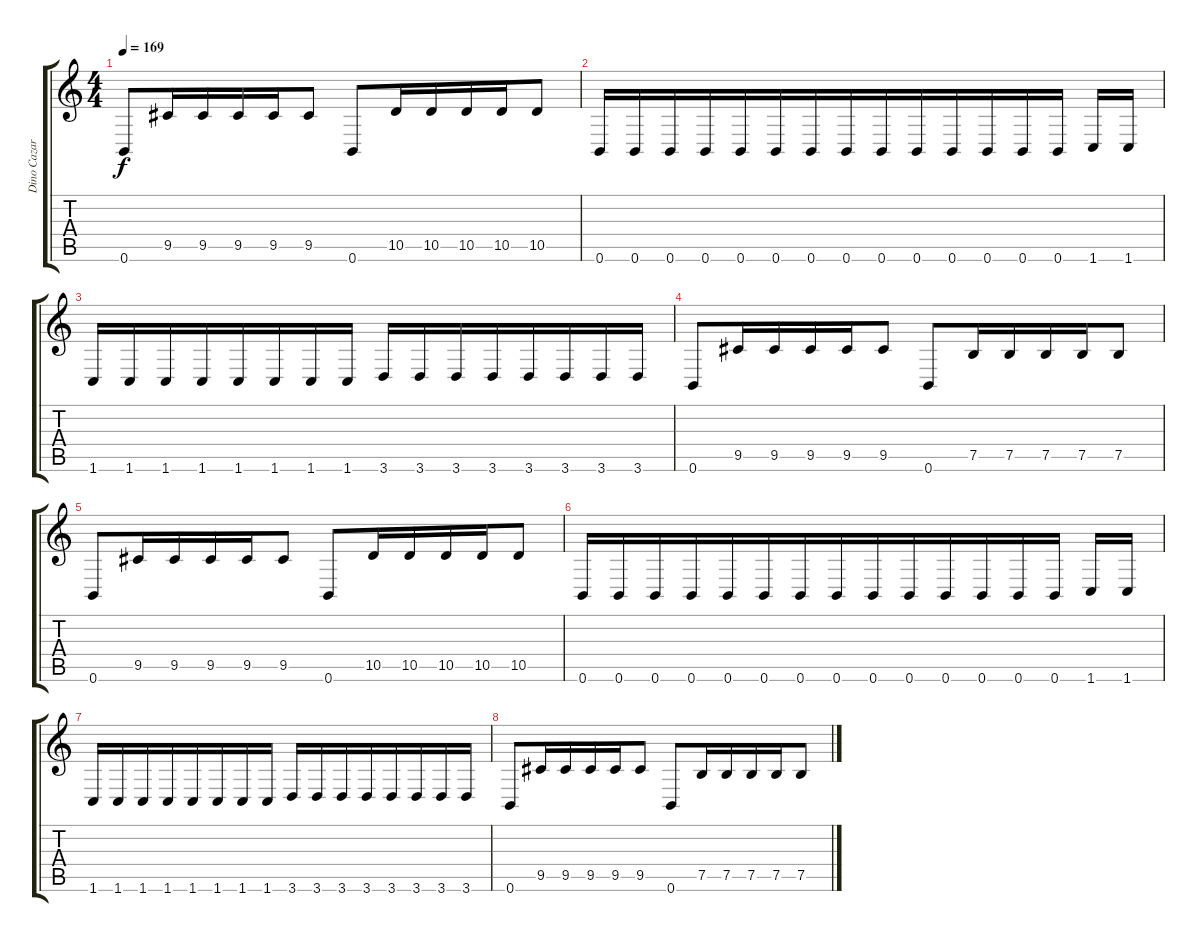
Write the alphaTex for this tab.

\track ("Dino Cazares" "Dino Cazar") {instrument distortionguitar}
\staff {score tabs}
\tuning (B3 Gb3 D3 A2 E2 B1) {hide}
\ts (4 4)
\tempo 169
\clef g2
\ks c
0.6.8{dy f} 9.5.16 9.5.16{beam merge} 9.5.16 9.5.16 9.5.8 0.6.8 10.5.16 10.5.16{beam merge} 10.5.16 10.5.16 10.5.8 |
0.6.16 0.6.16 0.6.16 0.6.16{beam merge} 0.6.16 0.6.16 0.6.16 0.6.16{beam merge} 0.6.16 0.6.16 0.6.16 0.6.16{beam merge} 0.6.16 0.6.16{beam split} 1.6.16 1.6.16 |
1.6.16 1.6.16 1.6.16 1.6.16{beam merge} 1.6.16 1.6.16 1.6.16 1.6.16 3.6.16 3.6.16 3.6.16 3.6.16{beam merge} 3.6.16 3.6.16 3.6.16 3.6.16 |
0.6.8 9.5.16 9.5.16{beam merge} 9.5.16 9.5.16 9.5.8 0.6.8 7.5.16 7.5.16{beam merge} 7.5.16 7.5.16 7.5.8 |
0.6.8 9.5.16 9.5.16{beam merge} 9.5.16 9.5.16 9.5.8 0.6.8 10.5.16 10.5.16{beam merge} 10.5.16 10.5.16 10.5.8 |
0.6.16 0.6.16 0.6.16 0.6.16{beam merge} 0.6.16 0.6.16 0.6.16 0.6.16{beam merge} 0.6.16 0.6.16 0.6.16 0.6.16{beam merge} 0.6.16 0.6.16{beam split} 1.6.16 1.6.16 |
1.6.16 1.6.16 1.6.16 1.6.16{beam merge} 1.6.16 1.6.16 1.6.16 1.6.16 3.6.16 3.6.16 3.6.16 3.6.16{beam merge} 3.6.16 3.6.16 3.6.16 3.6.16 |
0.6.8 9.5.16 9.5.16{beam merge} 9.5.16 9.5.16 9.5.8 0.6.8 7.5.16 7.5.16{beam merge} 7.5.16 7.5.16 7.5.8
